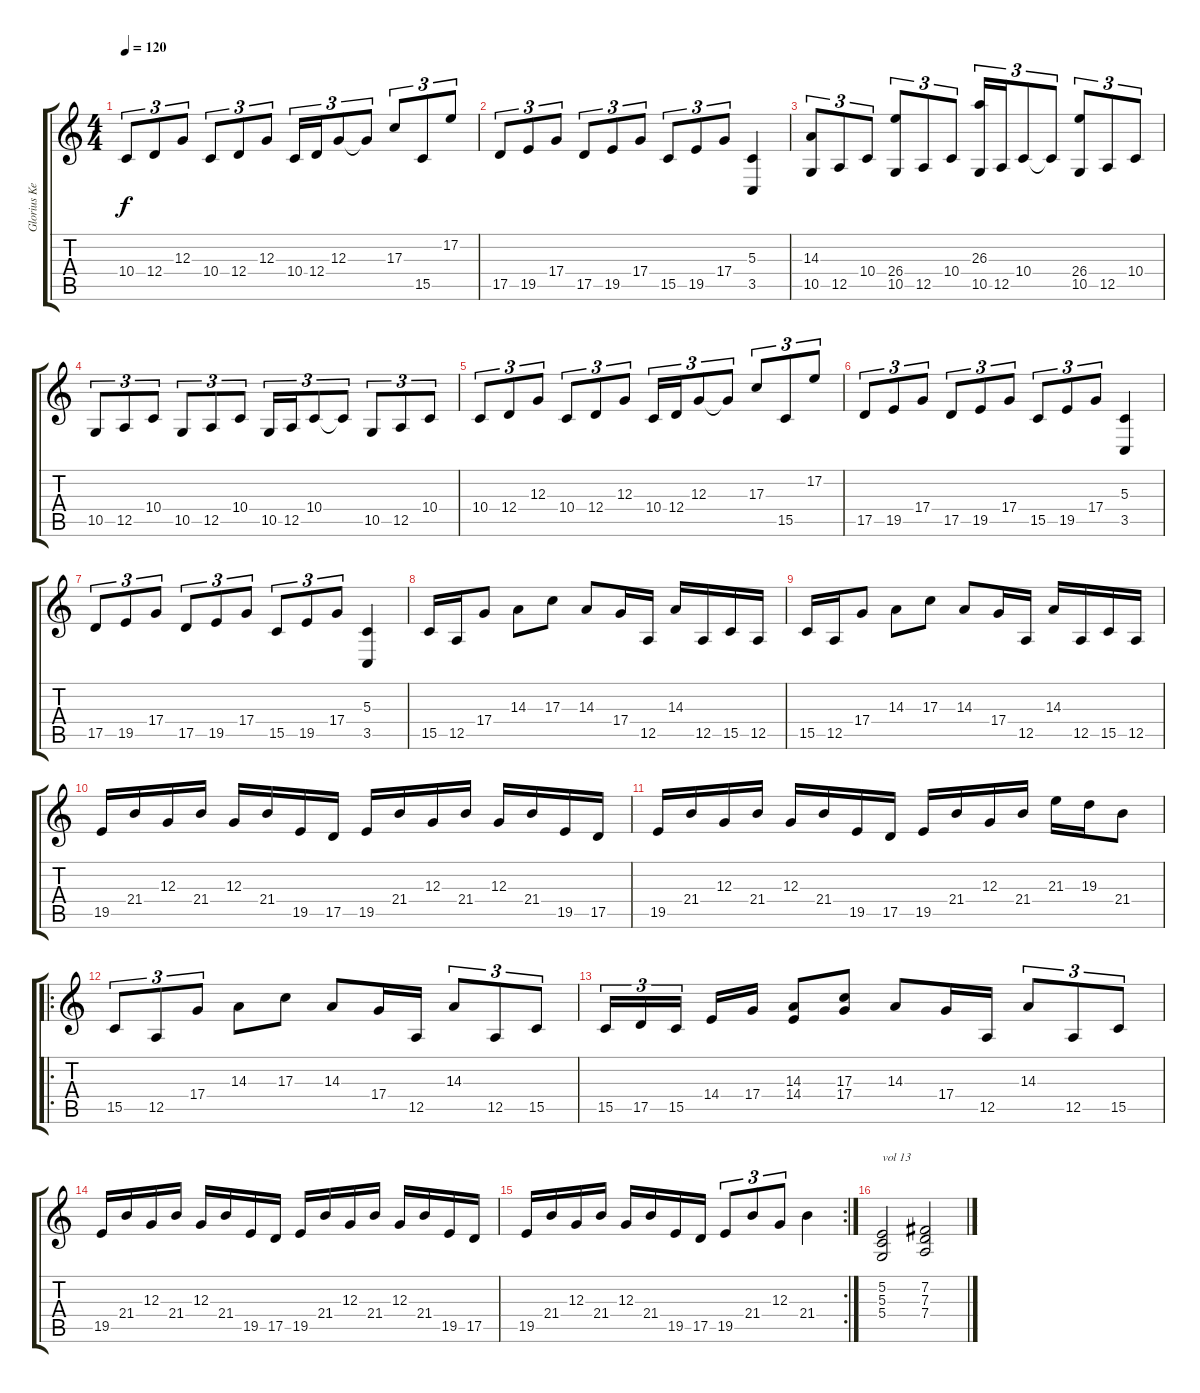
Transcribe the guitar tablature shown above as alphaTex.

\track ("Glorius Keys" "Glorius Ke") {instrument drawbarorgan}
\staff {score tabs}
\tuning (E4 B3 G3 D3 A2 E2) {hide}
\ts (4 4)
\tempo 120
\clef g2
\ks c
10.4.8{tu (3 2) dy f} 12.4.8{tu (3 2)} 12.3.8{tu (3 2)} 10.4.8{tu (3 2)} 12.4.8{tu (3 2)} 12.3.8{tu (3 2)} 10.4.16{tu (3 2)} 12.4.16{tu (3 2)} 12.3.8{tu (3 2)} 12.3{t}.8{tu (3 2)} 17.3.8{tu (3 2)} 15.5.8{tu (3 2)} 17.2.8{tu (3 2)} |
17.5.8{tu (3 2)} 19.5.8{tu (3 2)} 17.4.8{tu (3 2)} 17.5.8{tu (3 2)} 19.5.8{tu (3 2)} 17.4.8{tu (3 2)} 15.5.8{tu (3 2)} 19.5.8{tu (3 2)} 17.4.8{tu (3 2)} (5.3 3.5).4 |
(14.3 10.5).8{tu (3 2)} 12.5.8{tu (3 2)} 10.4.8{tu (3 2)} (26.4 10.5).8{tu (3 2)} 12.5.8{tu (3 2)} 10.4.8{tu (3 2)} (26.3 10.5).16{tu (3 2)} 12.5.16{tu (3 2)} 10.4.8{tu (3 2)} 10.4{t}.8{tu (3 2)} (26.4 10.5).8{tu (3 2)} 12.5.8{tu (3 2)} 10.4.8{tu (3 2)} |
10.5.8{tu (3 2)} 12.5.8{tu (3 2)} 10.4.8{tu (3 2)} 10.5.8{tu (3 2)} 12.5.8{tu (3 2)} 10.4.8{tu (3 2)} 10.5.16{tu (3 2)} 12.5.16{tu (3 2)} 10.4.8{tu (3 2)} 10.4{t}.8{tu (3 2)} 10.5.8{tu (3 2)} 12.5.8{tu (3 2)} 10.4.8{tu (3 2)} |
10.4.8{tu (3 2)} 12.4.8{tu (3 2)} 12.3.8{tu (3 2)} 10.4.8{tu (3 2)} 12.4.8{tu (3 2)} 12.3.8{tu (3 2)} 10.4.16{tu (3 2)} 12.4.16{tu (3 2)} 12.3.8{tu (3 2)} 12.3{t}.8{tu (3 2)} 17.3.8{tu (3 2)} 15.5.8{tu (3 2)} 17.2.8{tu (3 2)} |
17.5.8{tu (3 2)} 19.5.8{tu (3 2)} 17.4.8{tu (3 2)} 17.5.8{tu (3 2)} 19.5.8{tu (3 2)} 17.4.8{tu (3 2)} 15.5.8{tu (3 2)} 19.5.8{tu (3 2)} 17.4.8{tu (3 2)} (5.3 3.5).4 |
17.5.8{tu (3 2)} 19.5.8{tu (3 2)} 17.4.8{tu (3 2)} 17.5.8{tu (3 2)} 19.5.8{tu (3 2)} 17.4.8{tu (3 2)} 15.5.8{tu (3 2)} 19.5.8{tu (3 2)} 17.4.8{tu (3 2)} (5.3 3.5).4 |
15.5.16{instrument harpsichord} 12.5.16 17.4.8 14.3.8 17.3.8 14.3.8 17.4.16 12.5.16 14.3.16 12.5.16 15.5.16 12.5.16 |
15.5.16 12.5.16 17.4.8 14.3.8 17.3.8 14.3.8 17.4.16 12.5.16 14.3.16 12.5.16 15.5.16 12.5.16 |
19.5.16 21.4.16 12.3.16 21.4.16 12.3.16 21.4.16 19.5.16 17.5.16 19.5.16 21.4.16 12.3.16 21.4.16 12.3.16 21.4.16 19.5.16 17.5.16 |
19.5.16 21.4.16 12.3.16 21.4.16 12.3.16 21.4.16 19.5.16 17.5.16 19.5.16 21.4.16 12.3.16 21.4.16 21.3.16 19.3.16 21.4.8 |
\ro
15.5.8{tu (3 2)} 12.5.8{tu (3 2)} 17.4.8{tu (3 2)} 14.3.8 17.3.8 14.3.8 17.4.16 12.5.16 14.3.8{tu (3 2)} 12.5.8{tu (3 2)} 15.5.8{tu (3 2)} |
15.5.16{tu (3 2)} 17.5.16{tu (3 2)} 15.5.16{tu (3 2)} 14.4.16 17.4.16 (14.3 14.4).8 (17.3 17.4).8 14.3.8 17.4.16 12.5.16 14.3.8{tu (3 2)} 12.5.8{tu (3 2)} 15.5.8{tu (3 2)} |
19.5.16 21.4.16 12.3.16 21.4.16 12.3.16 21.4.16 19.5.16 17.5.16 19.5.16 21.4.16 12.3.16 21.4.16 12.3.16 21.4.16 19.5.16 17.5.16 |
\rc 2
19.5.16 21.4.16 12.3.16 21.4.16 12.3.16 21.4.16 19.5.16 17.5.16 19.5.8{tu (3 2)} 21.4.8{tu (3 2)} 12.3.8{tu (3 2)} 21.4.4 |
(5.2 5.3 5.4).2{txt "vol 13" volume 13 instrument stringensemble1} (7.2 7.3 7.4).2
